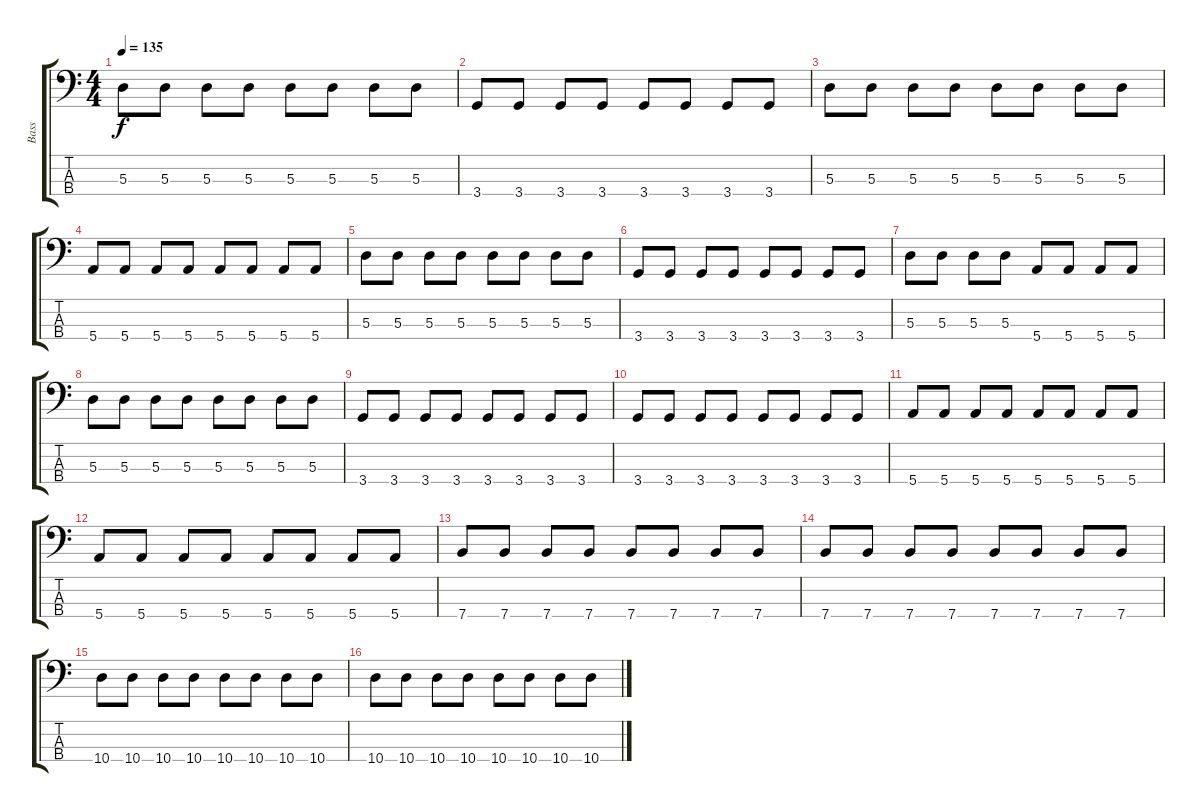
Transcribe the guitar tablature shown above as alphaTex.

\track ("Bass" "Bass") {instrument electricbassfinger}
\staff {score tabs}
\tuning (G2 D2 A1 E1) {hide}
\ts (4 4)
\tempo 135
\clef f4
\ks c
5.3.8{dy f} 5.3.8 5.3.8 5.3.8 5.3.8 5.3.8 5.3.8 5.3.8 |
3.4.8 3.4.8 3.4.8 3.4.8 3.4.8 3.4.8 3.4.8 3.4.8 |
5.3.8 5.3.8 5.3.8 5.3.8 5.3.8 5.3.8 5.3.8 5.3.8 |
5.4.8 5.4.8 5.4.8 5.4.8 5.4.8 5.4.8 5.4.8 5.4.8 |
5.3.8 5.3.8 5.3.8 5.3.8 5.3.8 5.3.8 5.3.8 5.3.8 |
3.4.8 3.4.8 3.4.8 3.4.8 3.4.8 3.4.8 3.4.8 3.4.8 |
5.3.8 5.3.8 5.3.8 5.3.8 5.4.8 5.4.8 5.4.8 5.4.8 |
5.3.8 5.3.8 5.3.8 5.3.8 5.3.8 5.3.8 5.3.8 5.3.8 |
3.4.8 3.4.8 3.4.8 3.4.8 3.4.8 3.4.8 3.4.8 3.4.8 |
3.4.8 3.4.8 3.4.8 3.4.8 3.4.8 3.4.8 3.4.8 3.4.8 |
5.4.8 5.4.8 5.4.8 5.4.8 5.4.8 5.4.8 5.4.8 5.4.8 |
5.4.8 5.4.8 5.4.8 5.4.8 5.4.8 5.4.8 5.4.8 5.4.8 |
7.4.8 7.4.8 7.4.8 7.4.8 7.4.8 7.4.8 7.4.8 7.4.8 |
7.4.8 7.4.8 7.4.8 7.4.8 7.4.8 7.4.8 7.4.8 7.4.8 |
10.4.8 10.4.8 10.4.8 10.4.8 10.4.8 10.4.8 10.4.8 10.4.8 |
10.4.8 10.4.8 10.4.8 10.4.8 10.4.8 10.4.8 10.4.8 10.4.8
